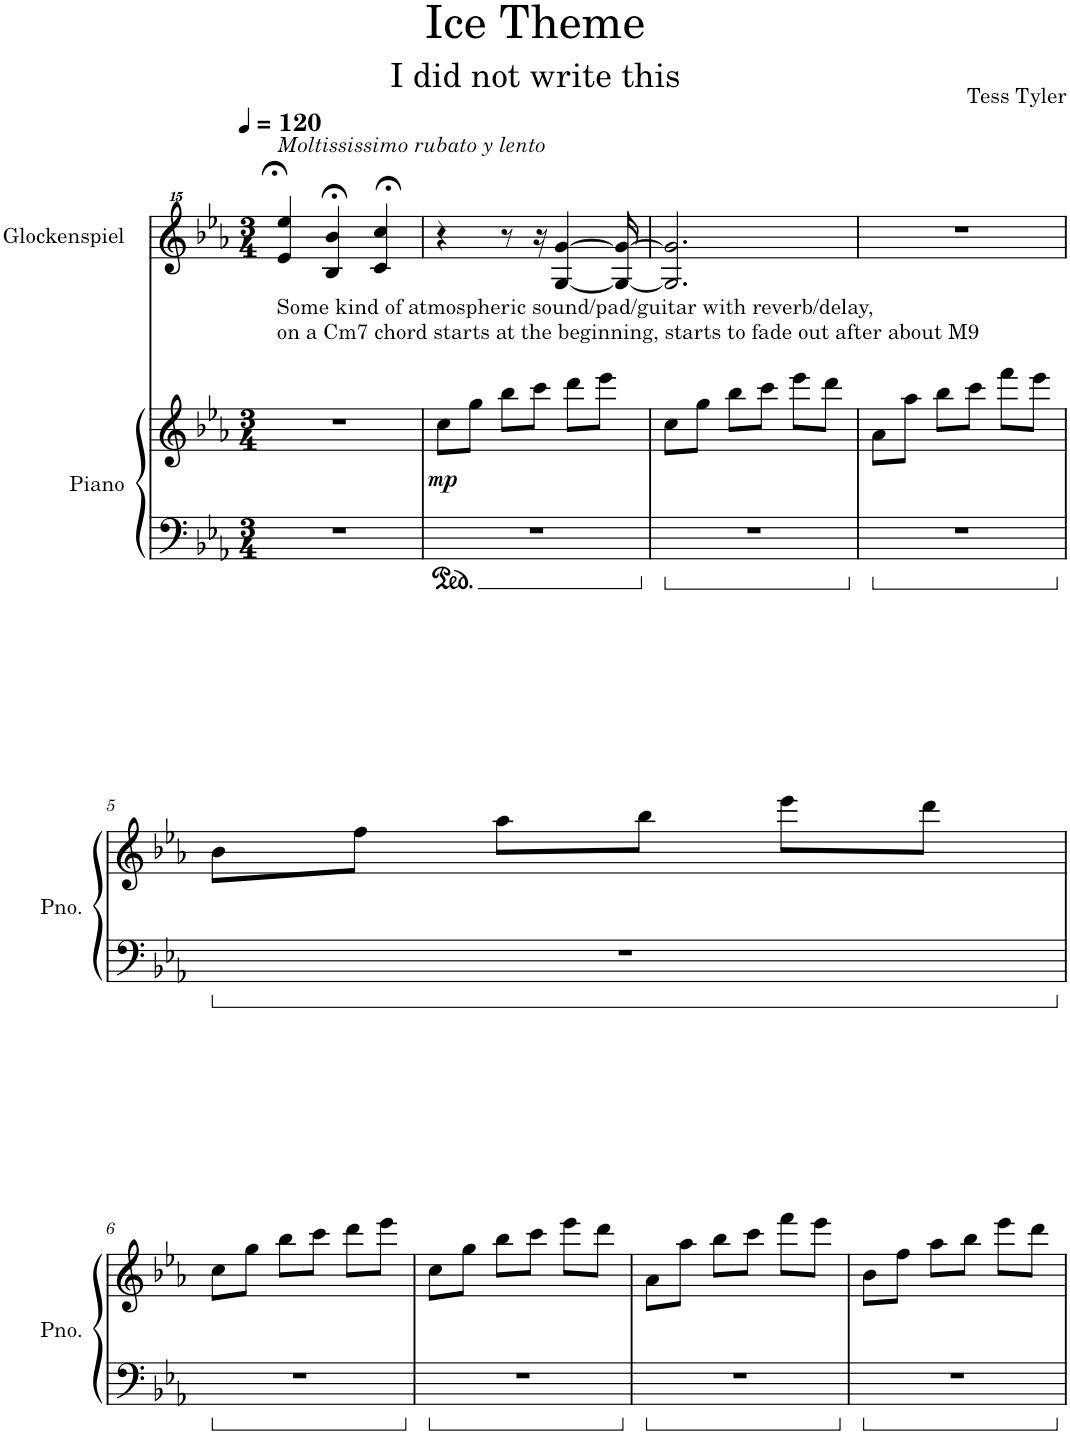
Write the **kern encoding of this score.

**kern	**kern	**dynam	**kern	**kern	**kern	**kern	**kern	**kern
*part7	*part7	*part7	*part6	*part5	*part4	*part3	*part2	*part1
*staff8	*staff7	*staff7/8	*staff6	*staff5	*staff4	*staff3	*staff2	*staff1
*I"Piano	*	*	*I"Glockenspiel	*I"Horn in C 2	*I"Horn in C 1	*I"Flute 3	*I"Flute 2	*I"Flute 1
*I'Pno.	*	*	*I'Glock.	*	*	*I'Fl. 3	*I'Fl. 2	*I'Fl. 1
*clefF4	*clefG2	*	*clefG^^2	*clefF4	*clefF4	*clefG2	*clefG2	*clefG2
*	*	*	*	*ITrd7c12	*ITrd7c12	*	*	*
*k[b-e-a-]	*k[b-e-a-]	*	*k[b-e-a-]	*k[b-e-a-]	*k[b-e-a-]	*k[b-e-a-]	*k[b-e-a-]	*k[b-e-a-]
*M3/4	*M3/4	*	*M3/4	*M3/4	*M3/4	*M3/4	*M3/4	*M3/4
*MM120	*MM120	*	*MM120	*MM120	*MM120	*MM120	*MM120	*MM120
=1	=1	=1	=1	=1	=1	=1	=1	=1
!	!	!	!LO:TX:b:t=Some kind of atmospheric sound/pad/guitar with reverb/delay,	!	!	!	!	!
!	!	!	!LO:TX:b:t=on a Cm7 chord starts at the beginning, starts to fade out after about M9	!	!	!	!	!
!	!	!	!LO:TX:a:i:t=Moltississimo rubato y lento	!	!	!	!	!
2.r	2.r	.	4eee-/;< 4eeee-/;<	2.r	2.r	2.r	2.r	2.r
.	.	.	4bb-/;< 4bbb-/;<	.	.	.	.	.
.	.	.	4ccc/;< 4cccc/;<	.	.	.	.	.
=2	=2	=2	=2	=2	=2	=2	=2	=2
!LO:TX:a:color=#FFFFFF:t=.	!	!	!	!	!	!	!	!
!	!	!LO:DY:b	!	!	!	!	!	!
2.r	8cc\L	mp	4r	2.r	2.r	2.r	2.r	2.r
.	8gg\J	.	.	.	.	.	.	.
.	8bb-\L	.	8r	.	.	.	.	.
.	8ccc\J	.	16r	.	.	.	.	.
.	.	.	[4gg/ [4ggg/	.	.	.	.	.
.	8ddd\L	.	.	.	.	.	.	.
.	8eee-\J	.	.	.	.	.	.	.
.	.	.	16gg/_ 16ggg/_	.	.	.	.	.
=3	=3	=3	=3	=3	=3	=3	=3	=3
2.r	8cc\L	.	2.gg/] 2.ggg/]	2.r	2.r	2.r	2.r	2.r
.	8gg\J	.	.	.	.	.	.	.
.	8bb-\L	.	.	.	.	.	.	.
.	8ccc\J	.	.	.	.	.	.	.
.	8eee-\L	.	.	.	.	.	.	.
.	8ddd\J	.	.	.	.	.	.	.
=4	=4	=4	=4	=4	=4	=4	=4	=4
2.r	8a-\L	.	2.r	2.r	2.r	2.r	2.r	2.r
.	8aa-\J	.	.	.	.	.	.	.
.	8bb-\L	.	.	.	.	.	.	.
.	8ccc\J	.	.	.	.	.	.	.
.	8fff\L	.	.	.	.	.	.	.
.	8eee-\J	.	.	.	.	.	.	.
!!LO:LB:g=z
=5	=5	=5	=5	=5	=5	=5	=5	=5
2.r	8b-\L	.	2.r	2.r	2.r	2.r	2.r	2.r
.	8ff\J	.	.	.	.	.	.	.
.	8aa-\L	.	.	.	.	.	.	.
.	8bb-\J	.	.	.	.	.	.	.
.	8eee-\L	.	.	.	.	.	.	.
.	8ddd\J	.	.	.	.	.	.	.
!!LO:LB:g=z
=6	=6	=6	=6	=6	=6	=6	=6	=6
!LO:TX:a:color=#FFFFFF:t=.	!	!	!	!	!	!	!	!
2.r	8cc\L	.	2.r	2.r	2.r	2.r	2.r	2.r
.	8gg\J	.	.	.	.	.	.	.
.	8bb-\L	.	.	.	.	.	.	.
.	8ccc\J	.	.	.	.	.	.	.
.	8ddd\L	.	.	.	.	.	.	.
.	8eee-\J	.	.	.	.	.	.	.
=7	=7	=7	=7	=7	=7	=7	=7	=7
2.r	8cc\L	.	2.r	2.r	2.r	2.r	2.r	2.r
.	8gg\J	.	.	.	.	.	.	.
.	8bb-\L	.	.	.	.	.	.	.
.	8ccc\J	.	.	.	.	.	.	.
.	8eee-\L	.	.	.	.	.	.	.
.	8ddd\J	.	.	.	.	.	.	.
=8	=8	=8	=8	=8	=8	=8	=8	=8
2.r	8a-\L	.	2.r	2.r	2.r	2.r	2.r	2.r
.	8aa-\J	.	.	.	.	.	.	.
.	8bb-\L	.	.	.	.	.	.	.
.	8ccc\J	.	.	.	.	.	.	.
.	8fff\L	.	.	.	.	.	.	.
.	8eee-\J	.	.	.	.	.	.	.
=9	=9	=9	=9	=9	=9	=9	=9	=9
2.r	8b-\L	.	2.r	2.r	2.r	2.r	2.r	2.r
.	8ff\J	.	.	.	.	.	.	.
.	8aa-\L	.	.	.	.	.	.	.
.	8bb-\J	.	.	.	.	.	.	.
.	8eee-\L	.	.	.	.	.	.	.
.	8ddd\J	.	.	.	.	.	.	.
=	=	=	=	=	=	=	=	=
*-	*-	*-	*-	*-	*-	*-	*-	*-
